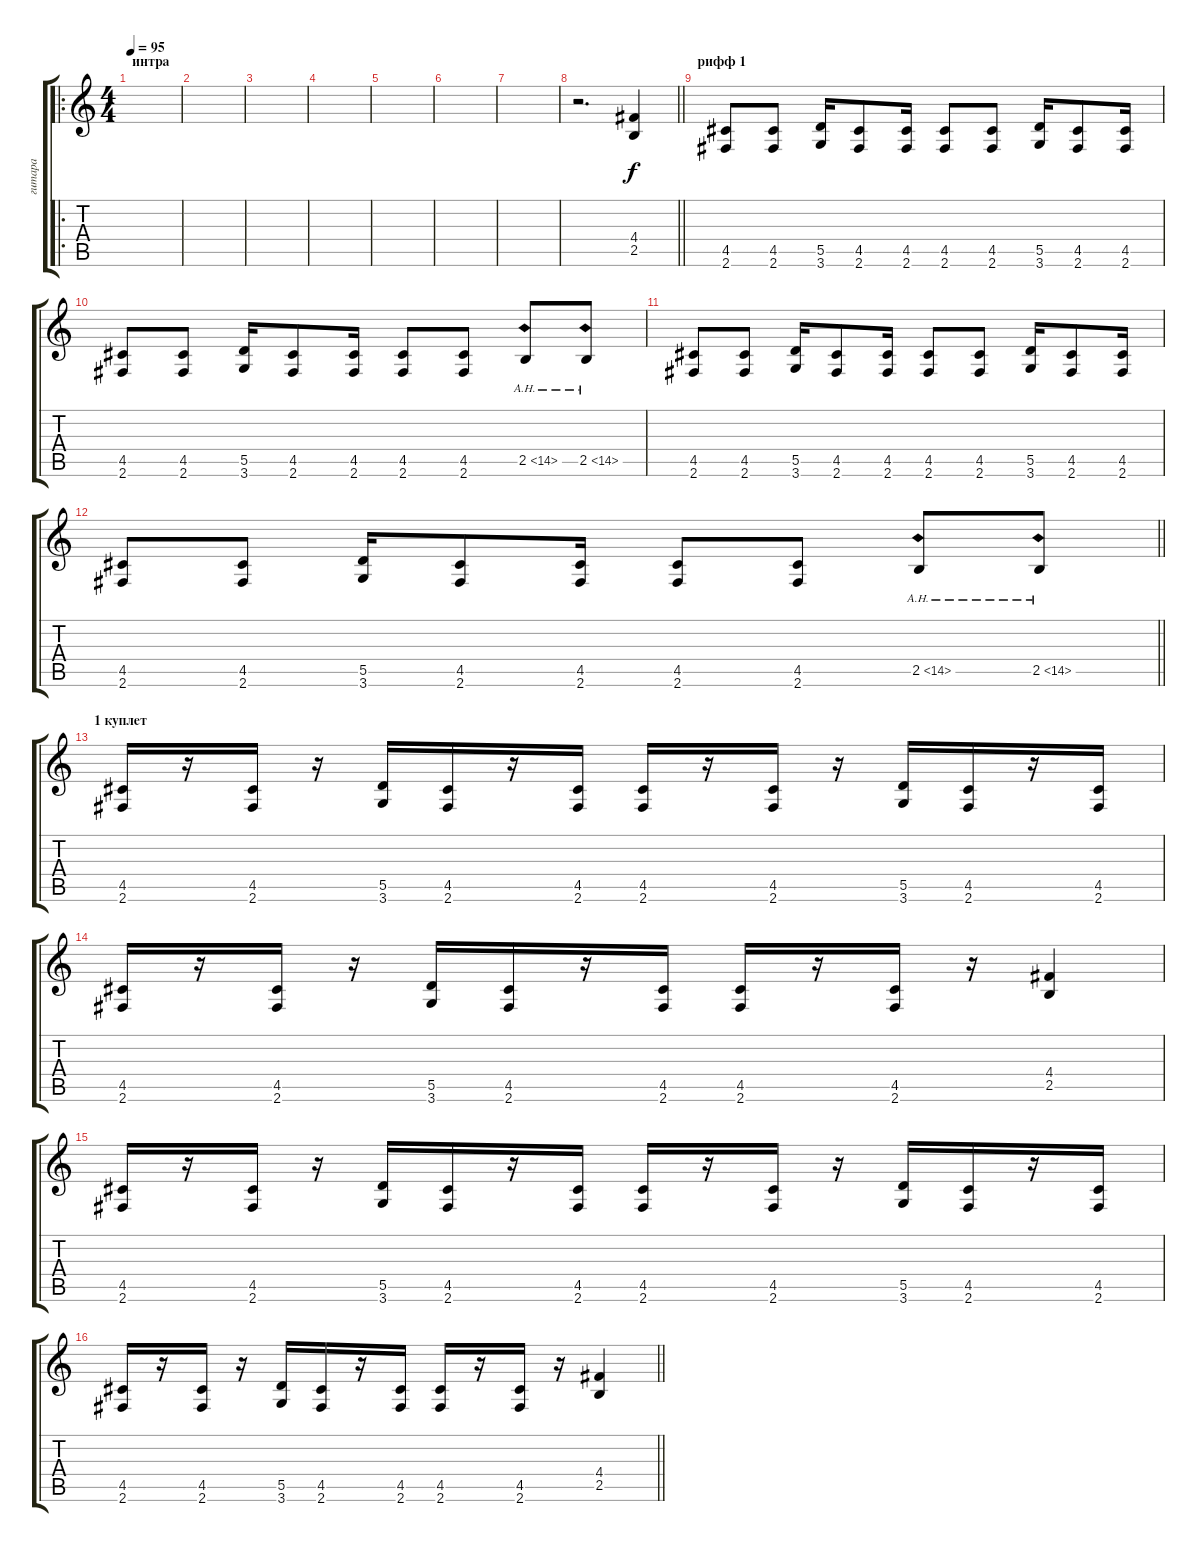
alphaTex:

\track ("гитара" "гитара") {instrument overdrivenguitar}
\staff {score tabs}
\tuning (E4 B3 G3 D3 A2 E2) {hide}
\ro
\ts (4 4)
\section ("" "интра")
\tempo 95
\clef g2
\ks c
|
|
|
|
|
|
|
\barLineRight lightlight
r.2{d} (4.4 2.5).4 |
\section ("" "рифф 1")
(4.5 2.6).8 (4.5 2.6).8 (5.5 3.6).16 (4.5 2.6).8 (4.5 2.6).16 (4.5 2.6).8 (4.5 2.6).8 (5.5 3.6).16 (4.5 2.6).8 (4.5 2.6).16 |
(4.5 2.6).8 (4.5 2.6).8 (5.5 3.6).16 (4.5 2.6).8 (4.5 2.6).16 (4.5 2.6).8 (4.5 2.6).8 2.5{ah 12}.8 2.5{ah 12}.8 |
(4.5 2.6).8 (4.5 2.6).8 (5.5 3.6).16 (4.5 2.6).8 (4.5 2.6).16 (4.5 2.6).8 (4.5 2.6).8 (5.5 3.6).16 (4.5 2.6).8 (4.5 2.6).16 |
\barLineRight lightlight
(4.5 2.6).8 (4.5 2.6).8 (5.5 3.6).16 (4.5 2.6).8 (4.5 2.6).16 (4.5 2.6).8 (4.5 2.6).8 2.5{ah 12}.8 2.5{ah 12}.8 |
\section ("" "1 куплет")
(4.5 2.6).16 r.16 (4.5 2.6).16 r.16 (5.5 3.6).16 (4.5 2.6).16 r.16 (4.5 2.6).16 (4.5 2.6).16 r.16 (4.5 2.6).16 r.16 (5.5 3.6).16 (4.5 2.6).16 r.16 (4.5 2.6).16 |
(4.5 2.6).16 r.16 (4.5 2.6).16 r.16 (5.5 3.6).16 (4.5 2.6).16 r.16 (4.5 2.6).16 (4.5 2.6).16 r.16 (4.5 2.6).16 r.16 (4.4 2.5).4 |
(4.5 2.6).16 r.16 (4.5 2.6).16 r.16 (5.5 3.6).16 (4.5 2.6).16 r.16 (4.5 2.6).16 (4.5 2.6).16 r.16 (4.5 2.6).16 r.16 (5.5 3.6).16 (4.5 2.6).16 r.16 (4.5 2.6).16 |
\barLineRight lightlight
(4.5 2.6).16 r.16 (4.5 2.6).16 r.16 (5.5 3.6).16 (4.5 2.6).16 r.16 (4.5 2.6).16 (4.5 2.6).16 r.16 (4.5 2.6).16 r.16 (4.4 2.5).4
